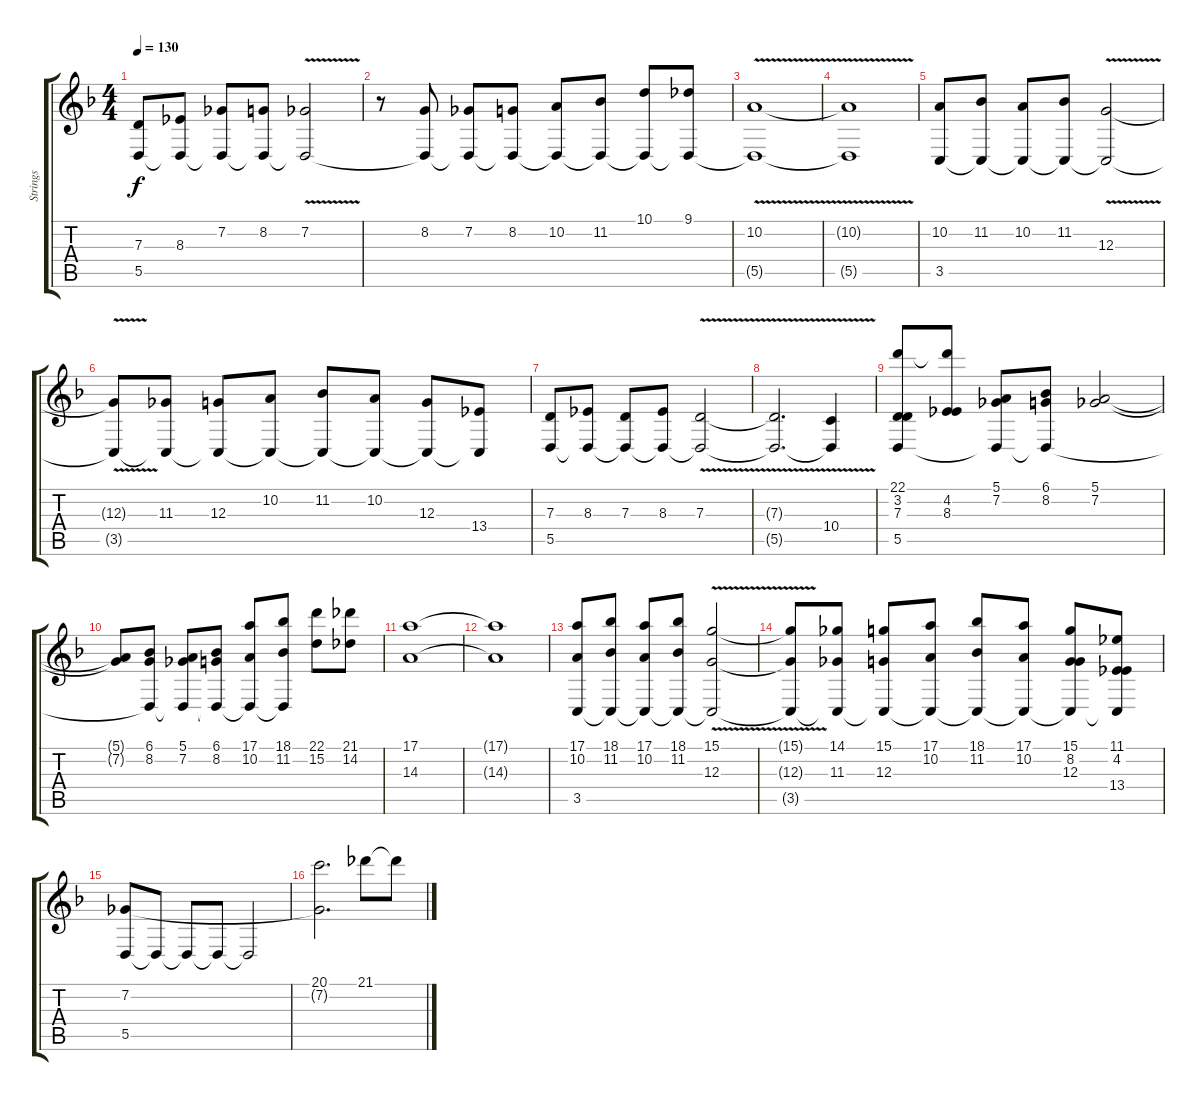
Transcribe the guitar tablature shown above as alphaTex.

\track ("Strings" "Strings") {instrument stringensemble1}
\staff {score tabs}
\tuning (E4 B3 G3 D3 A2 E2) {hide}
\ts (4 4)
\section ("" "")
\tempo 130
\clef g2
\ks dminor
(7.3 5.5).8{dy f} (8.3 5.5{t}).8 (7.2 5.5{t}).8 (8.2 5.5{t}).8 (7.2{v} 5.5{t}).2 |
r.8 (8.2 5.5{t}).8 (7.2 5.5{t}).8 (8.2 5.5{t}).8 (10.2 5.5{t}).8 (11.2 5.5{t}).8 (10.1 5.5{t}).8 (9.1 5.5{t}).8 |
(10.2{v} 5.5{t}).1 |
(10.2{t} 5.5{t}).1 |
(10.2 3.5).8 (11.2 3.5{t}).8 (10.2 3.5{t}).8 (11.2 3.5{t}).8 (12.3{v} 3.5{t}).2 |
(12.3{t} 3.5{t}).8 (11.3 3.5{t}).8 (12.3 3.5{t}).8 (10.2 3.5{t}).8 (11.2 3.5{t}).8 (10.2 3.5{t}).8 (12.3 3.5{t}).8 (13.4 3.5{t}).8 |
(7.3 5.5).8 (8.3 5.5{t}).8 (7.3 5.5{t}).8 (8.3 5.5{t}).8 (7.3{v} 5.5{t}).2 |
(7.3{t} 5.5{t}).2{d} (10.4{v} 5.5{t}).4 |
(22.1 3.2 7.3 5.5).8 (22.1{t} 4.2 8.3).8 (5.1 7.2 5.5{t}).8 (6.1 8.2 5.5{t}).8 (5.1 7.2).2 |
(5.1{t} 7.2{t}).8 (6.1 8.2 5.5{t}).8 (5.1 7.2 5.5{t}).8 (6.1 8.2 5.5{t}).8 (17.1 10.2 5.5{t}).8 (18.1 11.2 5.5{t}).8 (22.1 15.2).8 (21.1 14.2).8 |
(17.1 14.3).1 |
(17.1{t} 14.3{t}).1 |
(17.1 10.2 3.5).8 (18.1 11.2 3.5{t}).8 (17.1 10.2 3.5{t}).8 (18.1 11.2 3.5{t}).8 (15.1 12.3{v} 3.5{t}).2 |
(15.1{t} 12.3{t} 3.5{t}).8 (14.1 11.3 3.5{t}).8 (15.1 12.3 3.5{t}).8 (17.1 10.2 3.5{t}).8 (18.1 11.2 3.5{t}).8 (17.1 10.2 3.5{t}).8 (15.1 8.2 12.3 3.5{t}).8 (11.1 4.2 13.4 3.5{t}).8 |
(7.2 5.5).8 5.5{t}.8 5.5{t}.8 5.5{t}.8 5.5{t}.2 |
(20.1 7.2{t}).2{d} 21.1.8 21.1{t}.8
